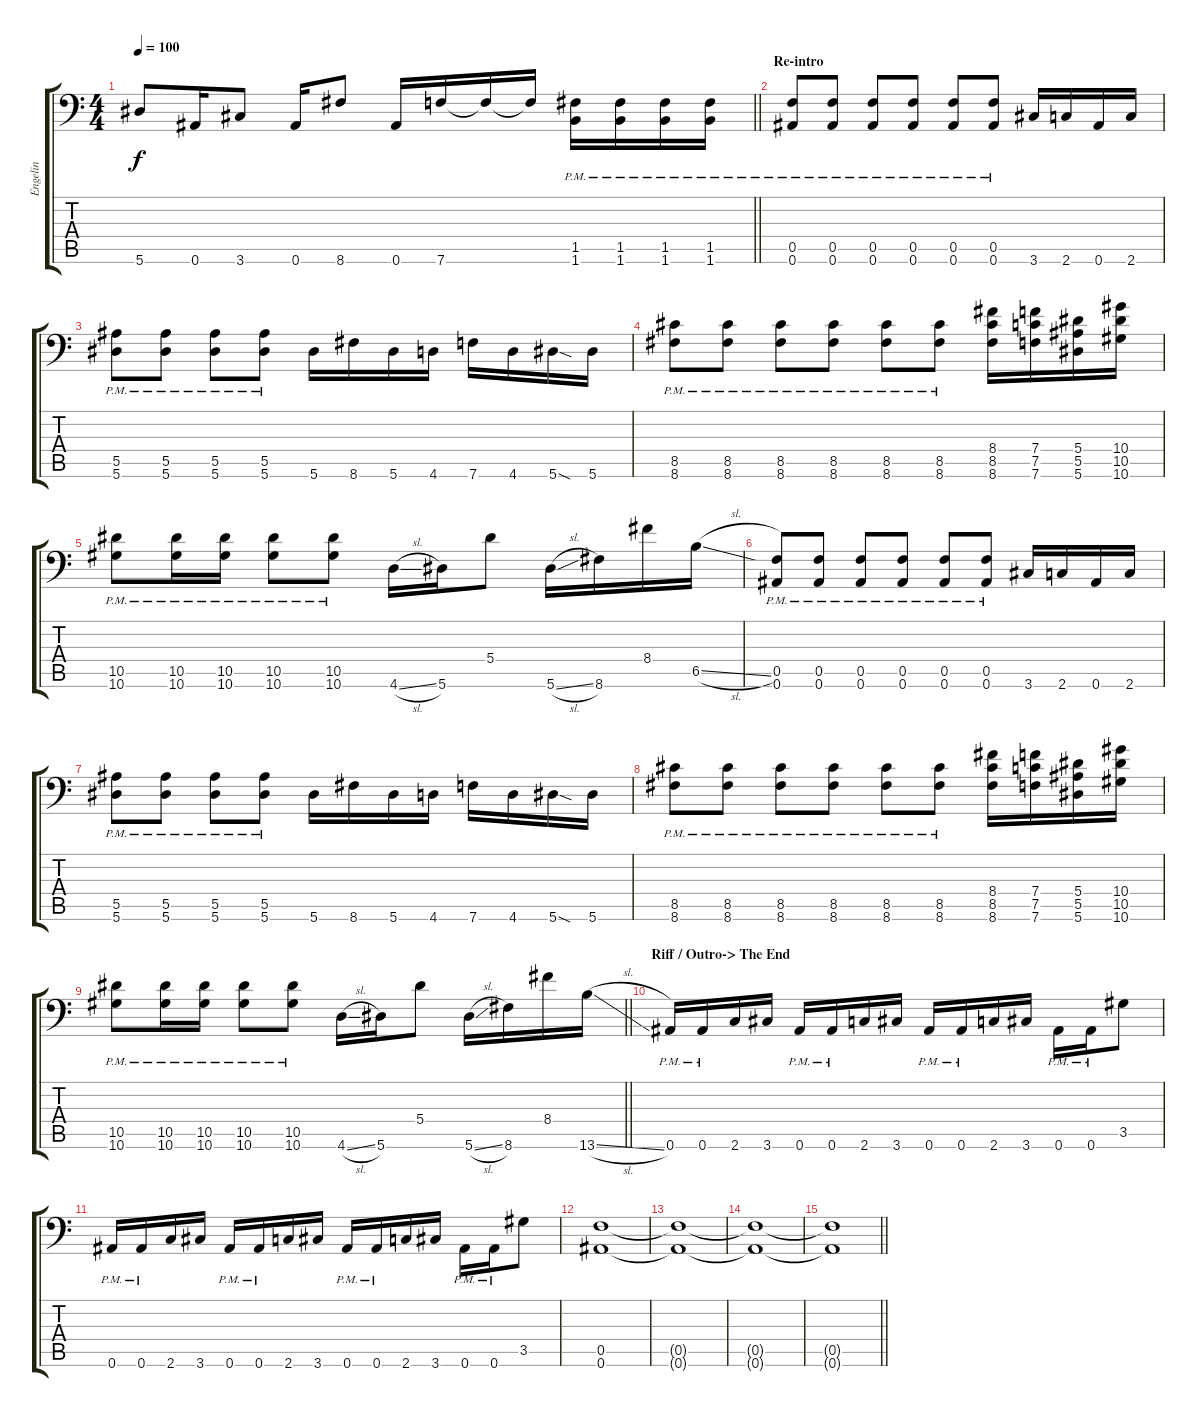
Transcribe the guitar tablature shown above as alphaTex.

\track ("Engelin" "Engelin") {instrument overdrivenguitar}
\staff {score tabs}
\tuning (C4 G3 Eb3 Bb2 F2 Bb1) {hide}
\ts (4 4)
\tempo 100
\clef f4
\barLineRight lightlight
\ks c
5.6.8{dy f} 0.6.16 3.6.8 0.6.16 8.6.8 0.6.16 7.6.16 7.6{t}.16 7.6{t}.16 (1.5{pm} 1.6{pm}).16 (1.5{pm} 1.6{pm}).16 (1.5{pm} 1.6{pm}).16 (1.5{pm} 1.6{pm}).16 |
\section ("" "Re-intro")
(0.5{pm} 0.6).8 (0.5{pm} 0.6).8 (0.5{pm} 0.6).8 (0.5{pm} 0.6).8 (0.5{pm} 0.6).8 (0.5{pm} 0.6).8 3.6.16 2.6.16 0.6.16 2.6.16 |
(5.5{pm} 5.6).8 (5.5{pm} 5.6).8 (5.5{pm} 5.6).8 (5.5{pm} 5.6).8 5.6.16 8.6.16 5.6.16 4.6.16 7.6.16 4.6.16 5.6{sod}.16 5.6.16 |
(8.5{pm} 8.6).8 (8.5{pm} 8.6).8 (8.5{pm} 8.6).8 (8.5{pm} 8.6).8 (8.5{pm} 8.6).8 (8.5{pm} 8.6).8 (8.4 8.5 8.6).16 (7.4 7.5 7.6).16 (5.4 5.5 5.6).16 (10.4 10.5 10.6).16 |
(10.5{pm} 10.6).8 (10.5{pm} 10.6).16 (10.5{pm} 10.6).16 (10.5{pm} 10.6).8 (10.5{pm} 10.6).8 4.6{sl}.16 5.6.16 5.4.8 5.6{sl}.16 8.6.16 8.4.16 6.5{sl}.16 |
(0.5{pm} 0.6).8 (0.5{pm} 0.6).8 (0.5{pm} 0.6).8 (0.5{pm} 0.6).8 (0.5{pm} 0.6).8 (0.5{pm} 0.6).8 3.6.16 2.6.16 0.6.16 2.6.16 |
(5.5{pm} 5.6).8 (5.5{pm} 5.6).8 (5.5{pm} 5.6).8 (5.5{pm} 5.6).8 5.6.16 8.6.16 5.6.16 4.6.16 7.6.16 4.6.16 5.6{sod}.16 5.6.16 |
(8.5{pm} 8.6).8 (8.5{pm} 8.6).8 (8.5{pm} 8.6).8 (8.5{pm} 8.6).8 (8.5{pm} 8.6).8 (8.5{pm} 8.6).8 (8.4 8.5 8.6).16 (7.4 7.5 7.6).16 (5.4 5.5 5.6).16 (10.4 10.5 10.6).16 |
\barLineRight lightlight
(10.5{pm} 10.6).8 (10.5{pm} 10.6).16 (10.5{pm} 10.6).16 (10.5{pm} 10.6).8 (10.5{pm} 10.6).8 4.6{sl}.16 5.6.16 5.4.8 5.6{sl}.16 8.6.16 8.4.16 13.6{sl}.16 |
\section ("" "Riff / Outro-> The End")
0.6{pm}.16 0.6{pm}.16 2.6.16 3.6.16 0.6{pm}.16 0.6{pm}.16 2.6.16 3.6.16 0.6{pm}.16 0.6{pm}.16 2.6.16 3.6.16 0.6{pm}.16 0.6{pm}.16 3.5.8 |
0.6{pm}.16 0.6{pm}.16 2.6.16 3.6.16 0.6{pm}.16 0.6{pm}.16 2.6.16 3.6.16 0.6{pm}.16 0.6{pm}.16 2.6.16 3.6.16 0.6{pm}.16 0.6{pm}.16 3.5.8 |
(0.5 0.6).1 |
(0.5{t} 0.6{t}).1 |
(0.5{t} 0.6{t}).1 |
\barLineRight lightlight
(0.5{t} 0.6{t}).1
